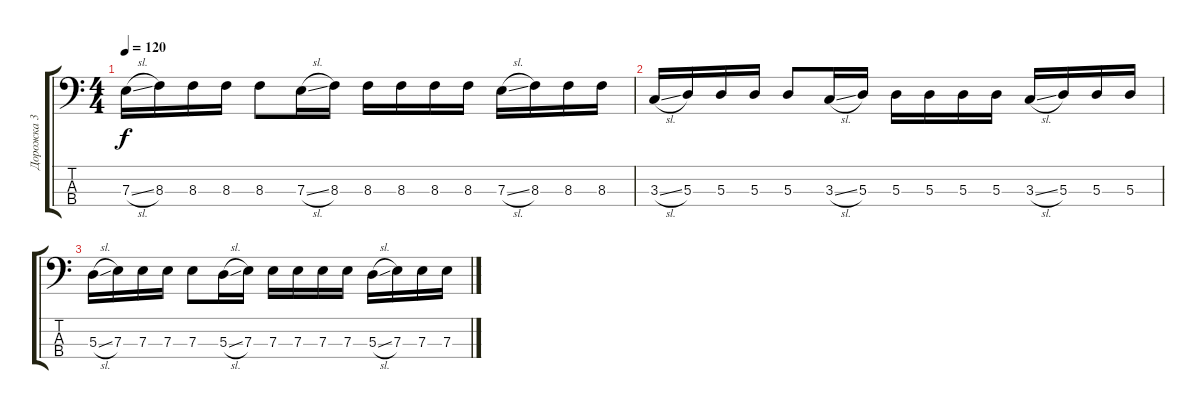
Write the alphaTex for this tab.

\track ("Дорожка 3" "Дорожка 3") {instrument slapbass1}
\staff {score tabs}
\tuning (G2 D2 A1 D1) {hide}
\ts (4 4)
\tempo 120
\clef f4
\ks c
7.3{sl}.16{dy f} 8.3.16 8.3.16 8.3.16 8.3.8 7.3{sl}.16 8.3.16 8.3.16 8.3.16 8.3.16 8.3.16 7.3{sl}.16 8.3.16 8.3.16 8.3.16 |
3.3{sl}.16 5.3.16 5.3.16 5.3.16 5.3.8 3.3{sl}.16 5.3.16 5.3.16 5.3.16 5.3.16 5.3.16 3.3{sl}.16 5.3.16 5.3.16 5.3.16 |
5.3{sl}.16 7.3.16 7.3.16 7.3.16 7.3.8 5.3{sl}.16 7.3.16 7.3.16 7.3.16 7.3.16 7.3.16 5.3{sl}.16 7.3.16 7.3.16 7.3.16
